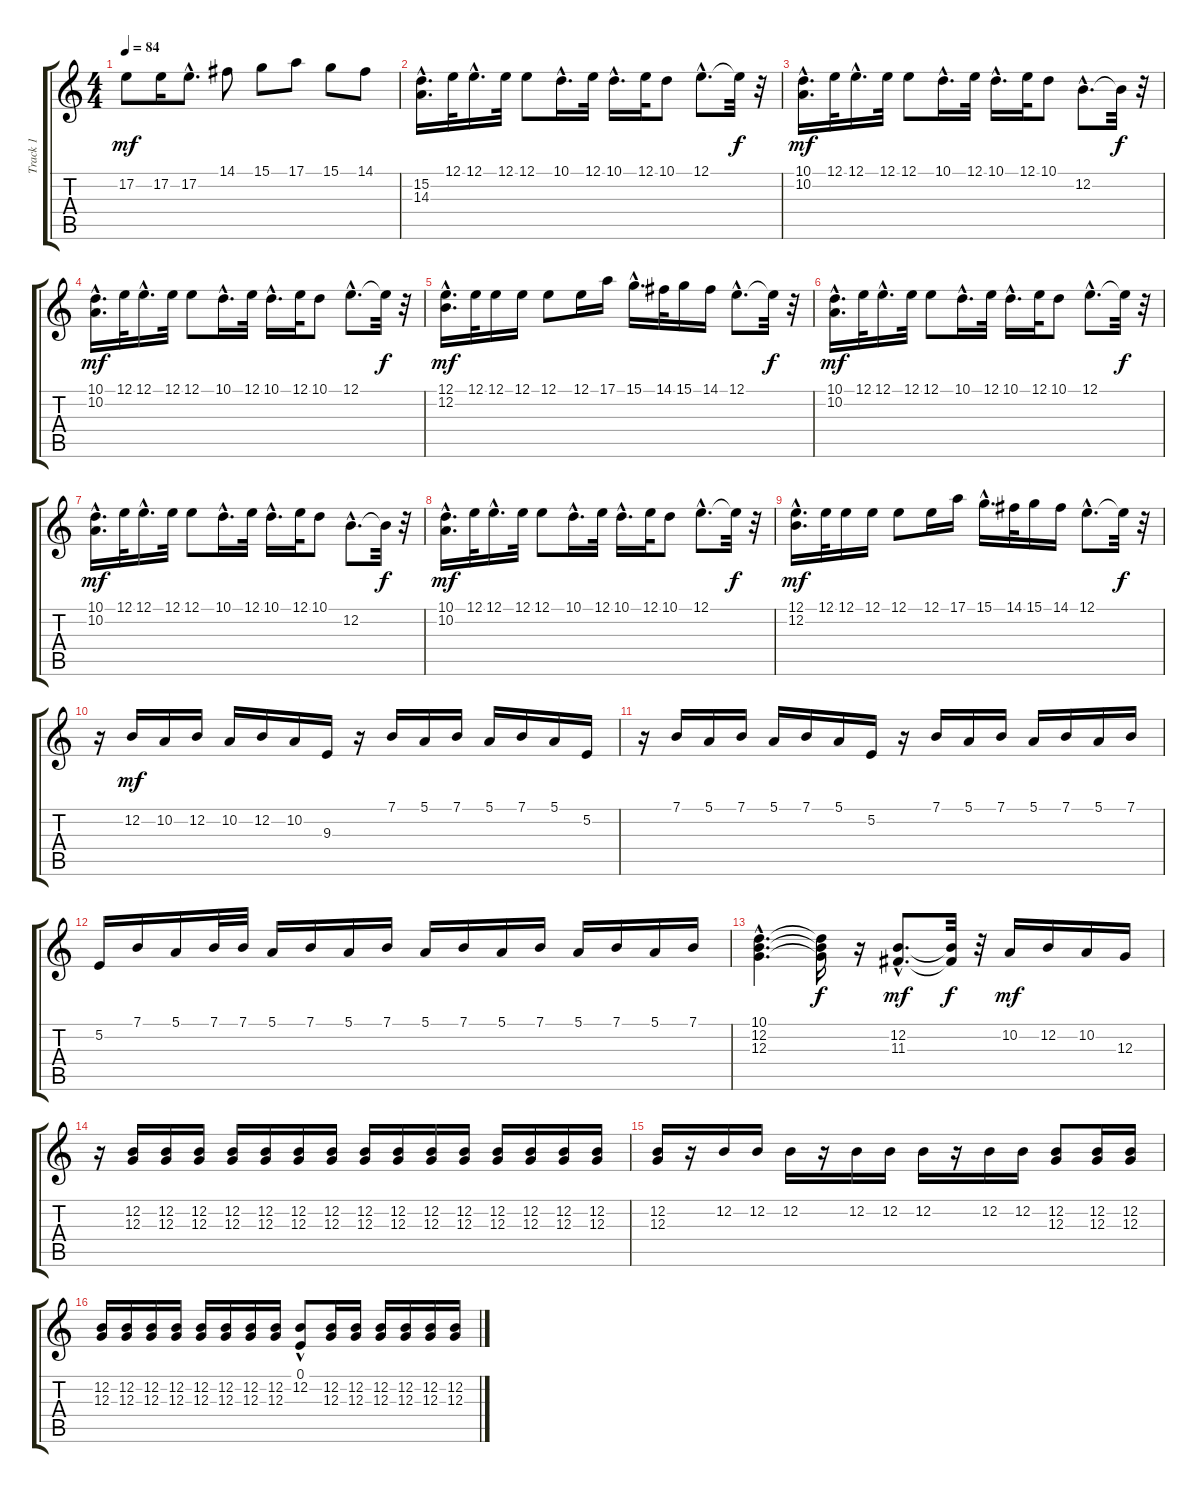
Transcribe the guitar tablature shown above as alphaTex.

\track ("Track 1" "Track 1") {instrument acousticgrandpiano}
\staff {score tabs}
\tuning (E4 B3 G3 D3 A2 E2) {hide}
\ts (4 4)
\tempo 84
\clef g2
\ks c
17.2.8{dy mf} 17.2.16 17.2{hac}.8{d} 14.1.8 15.1.8 17.1.8 15.1.8 14.1.8 |
(15.2{hac} 14.3{hac}).16{d} 12.1.32 12.1{hac}.16{d} 12.1.32 12.1.8 10.1{hac}.16{d} 12.1.32 10.1{hac}.16{d} 12.1.32 10.1.8 12.1{hac}.8{d} 12.1{t}.32{dy f} r.32 |
(10.1{hac} 10.2{hac}).16{d dy mf} 12.1.32 12.1{hac}.16{d} 12.1.32 12.1.8 10.1{hac}.16{d} 12.1.32 10.1{hac}.16{d} 12.1.32 10.1.8 12.2{hac}.8{d} 12.2{t}.32{dy f} r.32 |
(10.1{hac} 10.2{hac}).16{d dy mf} 12.1.32 12.1{hac}.16{d} 12.1.32 12.1.8 10.1{hac}.16{d} 12.1.32 10.1{hac}.16{d} 12.1.32 10.1.8 12.1{hac}.8{d} 12.1{t}.32{dy f} r.32 |
(12.1{hac} 12.2{hac}).16{d dy mf} 12.1.32 12.1.16 12.1.16 12.1.8 12.1.16 17.1.16 15.1{hac}.16{d} 14.1.32 15.1.16 14.1.16 12.1{hac}.8{d} 12.1{t}.32{dy f} r.32 |
(10.1{hac} 10.2{hac}).16{d dy mf} 12.1.32 12.1{hac}.16{d} 12.1.32 12.1.8 10.1{hac}.16{d} 12.1.32 10.1{hac}.16{d} 12.1.32 10.1.8 12.1{hac}.8{d} 12.1{t}.32{dy f} r.32 |
(10.1{hac} 10.2{hac}).16{d dy mf} 12.1.32 12.1{hac}.16{d} 12.1.32 12.1.8 10.1{hac}.16{d} 12.1.32 10.1{hac}.16{d} 12.1.32 10.1.8 12.2{hac}.8{d} 12.2{t}.32{dy f} r.32 |
(10.1{hac} 10.2{hac}).16{d dy mf} 12.1.32 12.1{hac}.16{d} 12.1.32 12.1.8 10.1{hac}.16{d} 12.1.32 10.1{hac}.16{d} 12.1.32 10.1.8 12.1{hac}.8{d} 12.1{t}.32{dy f} r.32 |
(12.1{hac} 12.2{hac}).16{d dy mf} 12.1.32 12.1.16 12.1.16 12.1.8 12.1.16 17.1.16 15.1{hac}.16{d} 14.1.32 15.1.16 14.1.16 12.1{hac}.8{d} 12.1{t}.32{dy f} r.32 |
r.16 12.2.16{dy mf} 10.2.16 12.2.16 10.2.16 12.2.16 10.2.16 9.3.16 r.16 7.1.16 5.1.16 7.1.16 5.1.16 7.1.16 5.1.16 5.2.16 |
r.16 7.1.16 5.1.16 7.1.16 5.1.16 7.1.16 5.1.16 5.2.16 r.16 7.1.16 5.1.16 7.1.16 5.1.16 7.1.16 5.1.16 7.1.16 |
5.2.16 7.1.16 5.1.16 7.1.32 7.1.32 5.1.16 7.1.16 5.1.16 7.1.16 5.1.16 7.1.16 5.1.16 7.1.16 5.1.16 7.1.16 5.1.16 7.1.16 |
(10.1{hac} 12.2{hac} 12.3{hac}).4{d} (10.1{t} 12.2{t} 12.3{t}).16{dy f} r.16 (12.2{hac} 11.3{hac}).8{d dy mf} (12.2{t} 11.3{t}).32{dy f} r.32 10.2.16{dy mf} 12.2.16 10.2.16 12.3.16 |
r.16 (12.2 12.3).16 (12.2 12.3).16 (12.2 12.3).16 (12.2 12.3).16 (12.2 12.3).16 (12.2 12.3).16 (12.2 12.3).16 (12.2 12.3).16 (12.2 12.3).16 (12.2 12.3).16 (12.2 12.3).16 (12.2 12.3).16 (12.2 12.3).16 (12.2 12.3).16 (12.2 12.3).16 |
(12.2 12.3).16 r.16 12.2.16 12.2.16 12.2.16 r.16 12.2.16 12.2.16 12.2.16 r.16 12.2.16 12.2.16 (12.2 12.3).8 (12.2 12.3).16 (12.2 12.3).16 |
(12.2 12.3).16 (12.2 12.3).16 (12.2 12.3).16 (12.2 12.3).16 (12.2 12.3).16 (12.2 12.3).16 (12.2 12.3).16 (12.2 12.3).16 (0.1{hac} 12.2).8 (12.2 12.3).16 (12.2 12.3).16 (12.2 12.3).16 (12.2 12.3).16 (12.2 12.3).16 (12.2 12.3).16
